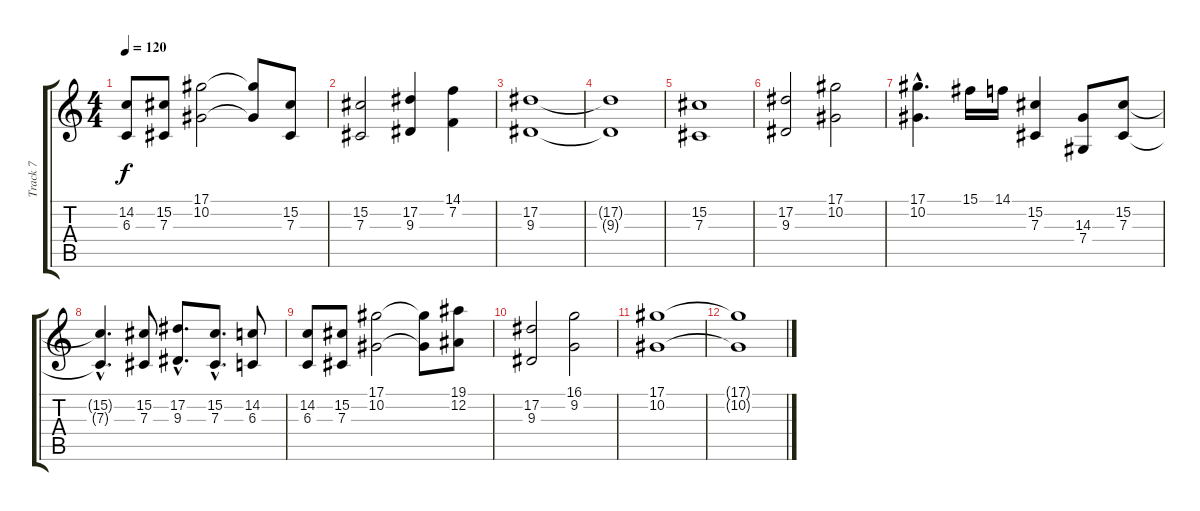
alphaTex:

\track ("Track 7" "Track 7") {instrument stringensemble1}
\staff {score tabs}
\tuning (Eb4 Bb3 Gb3 Db3 Ab2 Eb2) {hide}
\ts (4 4)
\tempo 120
\clef g2
\ks c
(14.2 6.3).8{dy f} (15.2 7.3).8 (17.1 10.2).2 (17.1{t} 10.2{t}).8 (15.2 7.3).8 |
(15.2 7.3).2 (17.2 9.3).4 (14.1 7.2).4 |
(17.2 9.3).1 |
(17.2{t} 9.3{t}).1 |
(15.2 7.3).1 |
(17.2 9.3).2 (17.1 10.2).2 |
(17.1{hac} 10.2{hac}).4{d} 15.1.16 14.1.16 (15.2 7.3).4 (14.3 7.4).8 (15.2 7.3).8 |
(15.2{hac t} 7.3{hac t}).4{d} (15.2 7.3).8 (17.2{hac} 9.3{hac}).8{d} (15.2{hac} 7.3{hac}).8{d} (14.2 6.3).8 |
(14.2 6.3).8 (15.2 7.3).8 (17.1 10.2).2 (17.1{t} 10.2{t}).8 (19.1 12.2).8 |
(17.2 9.3).2 (16.1 9.2).2 |
(17.1 10.2).1 |
(17.1{t} 10.2{t}).1
